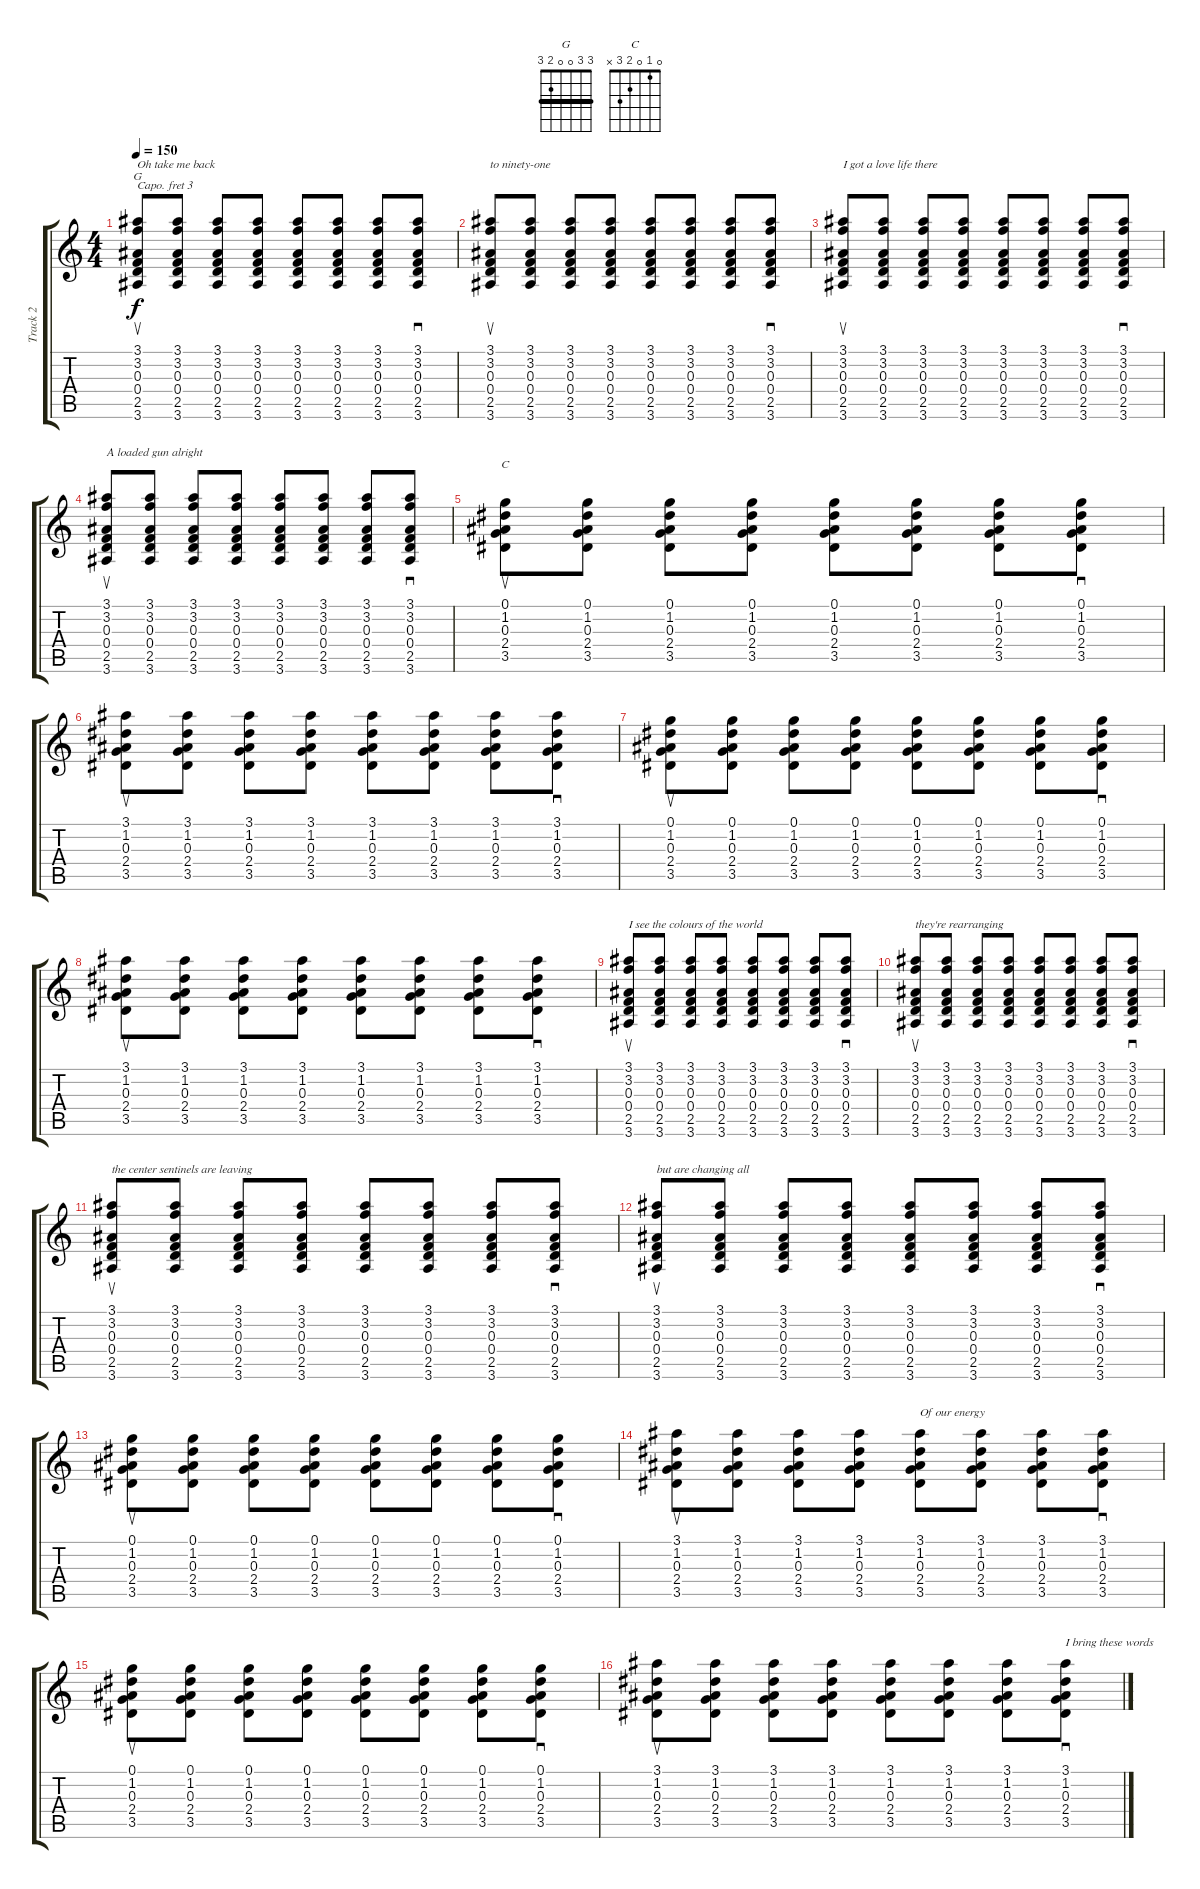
\track ("Track 2" "Track 2") {instrument acousticguitarsteel}
\staff {score tabs}
\capo 3
\tuning (E4 B3 G3 D3 A2 E2) {hide}
\chord ("G" 3 3 0 0 2 3) {barre 3}
\chord ("C" 0 1 0 2 3 x)
\ts (4 4)
\tempo 150
\clef g2
\ks c
(3.1 3.2 0.3 0.4 2.5 3.6).8{su ch "G" txt "Oh take me back" dy f} (3.1 3.2 0.3 0.4 2.5 3.6).8 (3.1 3.2 0.3 0.4 2.5 3.6).8 (3.1 3.2 0.3 0.4 2.5 3.6).8 (3.1 3.2 0.3 0.4 2.5 3.6).8 (3.1 3.2 0.3 0.4 2.5 3.6).8 (3.1 3.2 0.3 0.4 2.5 3.6).8 (3.1 3.2 0.3 0.4 2.5 3.6).8{sd} |
(3.1 3.2 0.3 0.4 2.5 3.6).8{su txt "to ninety-one"} (3.1 3.2 0.3 0.4 2.5 3.6).8 (3.1 3.2 0.3 0.4 2.5 3.6).8 (3.1 3.2 0.3 0.4 2.5 3.6).8 (3.1 3.2 0.3 0.4 2.5 3.6).8 (3.1 3.2 0.3 0.4 2.5 3.6).8 (3.1 3.2 0.3 0.4 2.5 3.6).8 (3.1 3.2 0.3 0.4 2.5 3.6).8{sd} |
(3.1 3.2 0.3 0.4 2.5 3.6).8{su txt "I got a love life there"} (3.1 3.2 0.3 0.4 2.5 3.6).8 (3.1 3.2 0.3 0.4 2.5 3.6).8 (3.1 3.2 0.3 0.4 2.5 3.6).8 (3.1 3.2 0.3 0.4 2.5 3.6).8 (3.1 3.2 0.3 0.4 2.5 3.6).8 (3.1 3.2 0.3 0.4 2.5 3.6).8 (3.1 3.2 0.3 0.4 2.5 3.6).8{sd} |
(3.1 3.2 0.3 0.4 2.5 3.6).8{su txt "A loaded gun alright"} (3.1 3.2 0.3 0.4 2.5 3.6).8 (3.1 3.2 0.3 0.4 2.5 3.6).8 (3.1 3.2 0.3 0.4 2.5 3.6).8 (3.1 3.2 0.3 0.4 2.5 3.6).8 (3.1 3.2 0.3 0.4 2.5 3.6).8 (3.1 3.2 0.3 0.4 2.5 3.6).8 (3.1 3.2 0.3 0.4 2.5 3.6).8{sd} |
(0.1 1.2 0.3 2.4 3.5).8{su ch "C"} (0.1 1.2 0.3 2.4 3.5).8 (0.1 1.2 0.3 2.4 3.5).8 (0.1 1.2 0.3 2.4 3.5).8 (0.1 1.2 0.3 2.4 3.5).8 (0.1 1.2 0.3 2.4 3.5).8 (0.1 1.2 0.3 2.4 3.5).8 (0.1 1.2 0.3 2.4 3.5).8{sd} |
(3.1 1.2 0.3 2.4 3.5).8{su} (3.1 1.2 0.3 2.4 3.5).8 (3.1 1.2 0.3 2.4 3.5).8 (3.1 1.2 0.3 2.4 3.5).8 (3.1 1.2 0.3 2.4 3.5).8 (3.1 1.2 0.3 2.4 3.5).8 (3.1 1.2 0.3 2.4 3.5).8 (3.1 1.2 0.3 2.4 3.5).8{sd} |
(0.1 1.2 0.3 2.4 3.5).8{su} (0.1 1.2 0.3 2.4 3.5).8 (0.1 1.2 0.3 2.4 3.5).8 (0.1 1.2 0.3 2.4 3.5).8 (0.1 1.2 0.3 2.4 3.5).8 (0.1 1.2 0.3 2.4 3.5).8 (0.1 1.2 0.3 2.4 3.5).8 (0.1 1.2 0.3 2.4 3.5).8{sd} |
(3.1 1.2 0.3 2.4 3.5).8{su} (3.1 1.2 0.3 2.4 3.5).8 (3.1 1.2 0.3 2.4 3.5).8 (3.1 1.2 0.3 2.4 3.5).8 (3.1 1.2 0.3 2.4 3.5).8 (3.1 1.2 0.3 2.4 3.5).8 (3.1 1.2 0.3 2.4 3.5).8 (3.1 1.2 0.3 2.4 3.5).8{sd} |
(3.1 3.2 0.3 0.4 2.5 3.6).8{su txt "I see the colours of the world "} (3.1 3.2 0.3 0.4 2.5 3.6).8 (3.1 3.2 0.3 0.4 2.5 3.6).8 (3.1 3.2 0.3 0.4 2.5 3.6).8 (3.1 3.2 0.3 0.4 2.5 3.6).8 (3.1 3.2 0.3 0.4 2.5 3.6).8 (3.1 3.2 0.3 0.4 2.5 3.6).8 (3.1 3.2 0.3 0.4 2.5 3.6).8{sd} |
(3.1 3.2 0.3 0.4 2.5 3.6).8{su txt "they're rearranging"} (3.1 3.2 0.3 0.4 2.5 3.6).8 (3.1 3.2 0.3 0.4 2.5 3.6).8 (3.1 3.2 0.3 0.4 2.5 3.6).8 (3.1 3.2 0.3 0.4 2.5 3.6).8 (3.1 3.2 0.3 0.4 2.5 3.6).8 (3.1 3.2 0.3 0.4 2.5 3.6).8 (3.1 3.2 0.3 0.4 2.5 3.6).8{sd} |
(3.1 3.2 0.3 0.4 2.5 3.6).8{su txt "the center sentinels are leaving"} (3.1 3.2 0.3 0.4 2.5 3.6).8 (3.1 3.2 0.3 0.4 2.5 3.6).8 (3.1 3.2 0.3 0.4 2.5 3.6).8 (3.1 3.2 0.3 0.4 2.5 3.6).8 (3.1 3.2 0.3 0.4 2.5 3.6).8 (3.1 3.2 0.3 0.4 2.5 3.6).8 (3.1 3.2 0.3 0.4 2.5 3.6).8{sd} |
(3.1 3.2 0.3 0.4 2.5 3.6).8{su txt "but are changing all"} (3.1 3.2 0.3 0.4 2.5 3.6).8 (3.1 3.2 0.3 0.4 2.5 3.6).8 (3.1 3.2 0.3 0.4 2.5 3.6).8 (3.1 3.2 0.3 0.4 2.5 3.6).8 (3.1 3.2 0.3 0.4 2.5 3.6).8 (3.1 3.2 0.3 0.4 2.5 3.6).8 (3.1 3.2 0.3 0.4 2.5 3.6).8{sd} |
(0.1 1.2 0.3 2.4 3.5).8{su} (0.1 1.2 0.3 2.4 3.5).8 (0.1 1.2 0.3 2.4 3.5).8 (0.1 1.2 0.3 2.4 3.5).8 (0.1 1.2 0.3 2.4 3.5).8 (0.1 1.2 0.3 2.4 3.5).8 (0.1 1.2 0.3 2.4 3.5).8 (0.1 1.2 0.3 2.4 3.5).8{sd} |
(3.1 1.2 0.3 2.4 3.5).8{su} (3.1 1.2 0.3 2.4 3.5).8 (3.1 1.2 0.3 2.4 3.5).8 (3.1 1.2 0.3 2.4 3.5).8 (3.1 1.2 0.3 2.4 3.5).8{txt "Of our energy"} (3.1 1.2 0.3 2.4 3.5).8 (3.1 1.2 0.3 2.4 3.5).8 (3.1 1.2 0.3 2.4 3.5).8{sd} |
(0.1 1.2 0.3 2.4 3.5).8{su} (0.1 1.2 0.3 2.4 3.5).8 (0.1 1.2 0.3 2.4 3.5).8 (0.1 1.2 0.3 2.4 3.5).8 (0.1 1.2 0.3 2.4 3.5).8 (0.1 1.2 0.3 2.4 3.5).8 (0.1 1.2 0.3 2.4 3.5).8 (0.1 1.2 0.3 2.4 3.5).8{sd} |
(3.1 1.2 0.3 2.4 3.5).8{su} (3.1 1.2 0.3 2.4 3.5).8 (3.1 1.2 0.3 2.4 3.5).8 (3.1 1.2 0.3 2.4 3.5).8 (3.1 1.2 0.3 2.4 3.5).8 (3.1 1.2 0.3 2.4 3.5).8 (3.1 1.2 0.3 2.4 3.5).8 (3.1 1.2 0.3 2.4 3.5).8{sd txt "I bring these words "}
